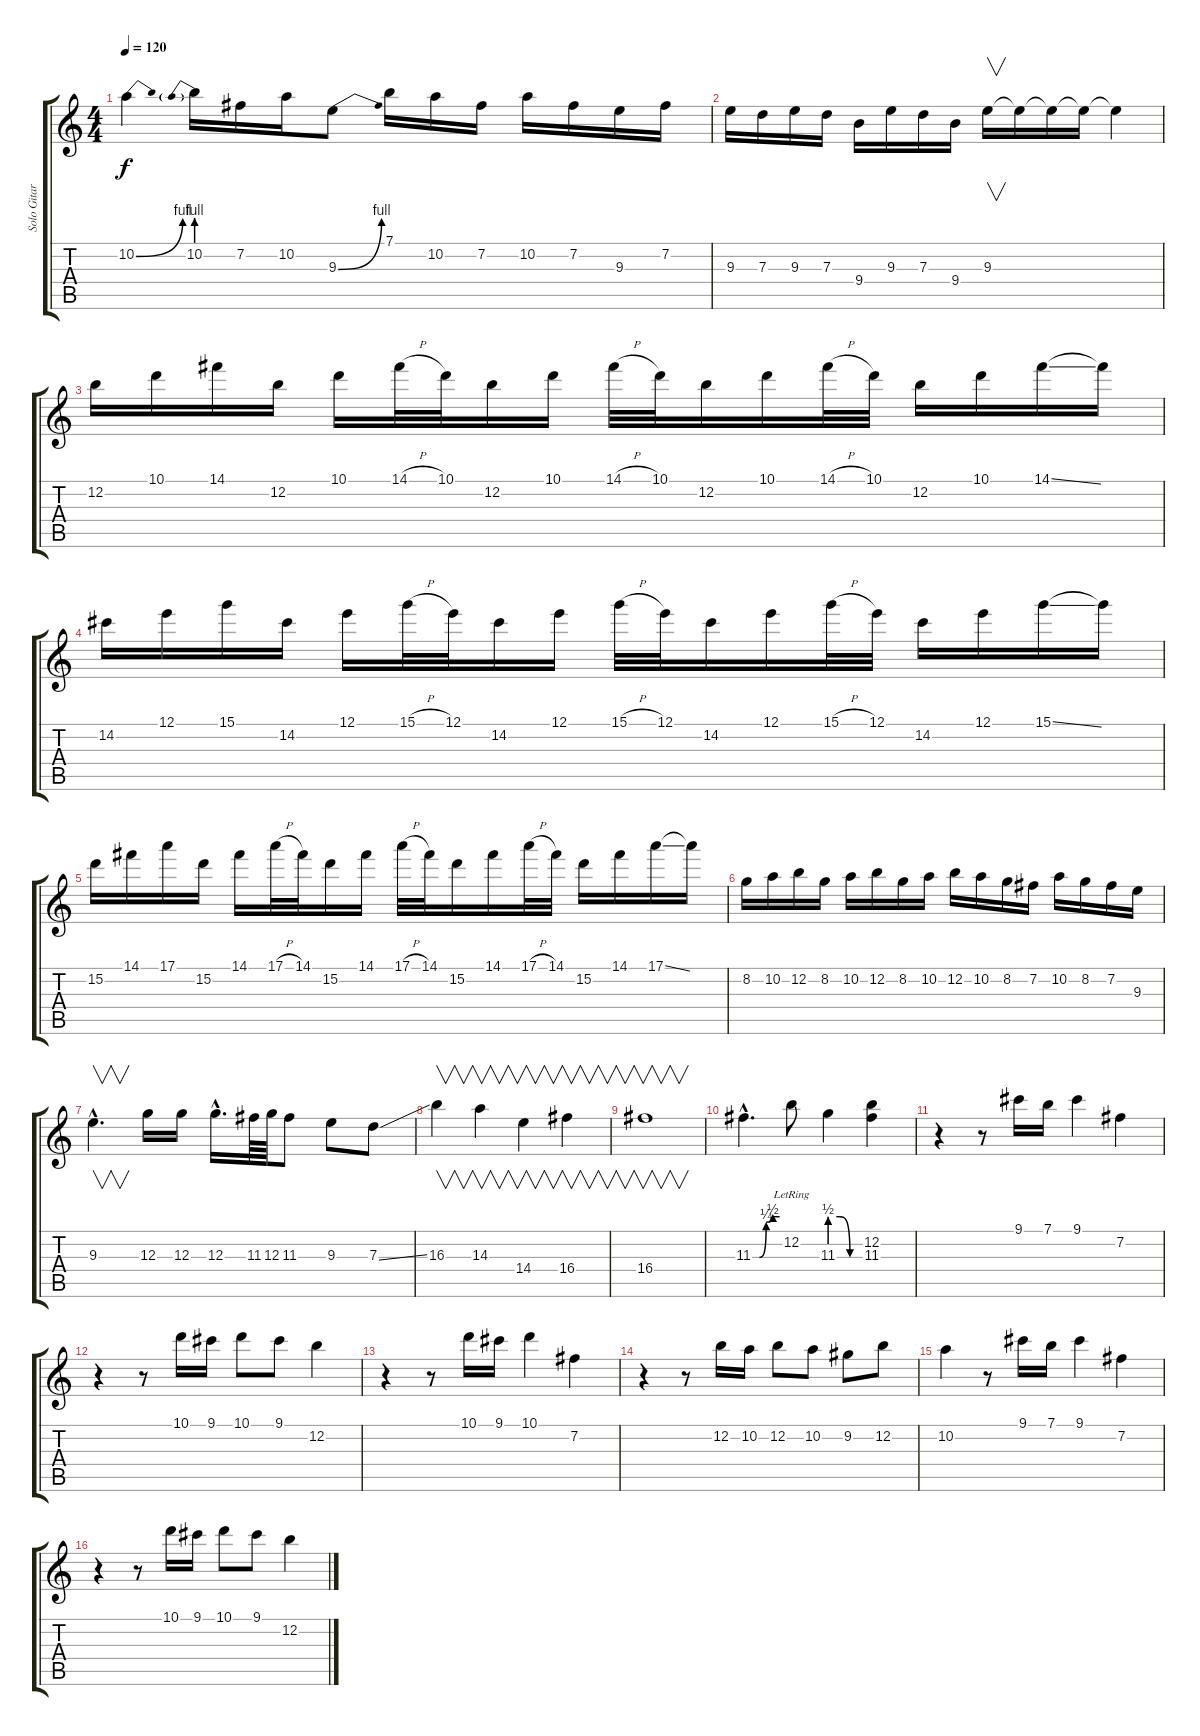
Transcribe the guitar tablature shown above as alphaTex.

\track ("Solo Gitar" "Solo Gitar") {instrument overdrivenguitar}
\staff {score tabs}
\tuning (E4 B3 G3 D3 A2 E2) {hide}
\ts (4 4)
\tempo 120
\clef g2
\ks c
10.2{be (bend 0 0 60 4)}.4{dy f} 10.2{be (prebend 0 4 60 4)}.16 7.2.16 10.2.16 9.3{be (bend 0 0 60 4)}.8 7.1.16 10.2.16 7.2.16 10.2.16 7.2.16 9.3.16 7.2.16 |
9.3.16 7.3.16 9.3.16 7.3.16 9.4.16 9.3.16 7.3.16 9.4.16 9.3.16{v} 9.3{t}.16 9.3{t}.16 9.3{t}.16 9.3{t}.4 |
12.2.16 10.1.16 14.1.16 12.2.16 10.1.16 14.1{h}.32 10.1.32 12.2.16 10.1.16 14.1{h}.32 10.1.32 12.2.16 10.1.16 14.1{h}.32 10.1.32 12.2.16 10.1.16 14.1{ss}.16 14.1{t}.16 |
14.2.16 12.1.16 15.1.16 14.2.16 12.1.16 15.1{h}.32 12.1.32 14.2.16 12.1.16 15.1{h}.32 12.1.32 14.2.16 12.1.16 15.1{h}.32 12.1.32 14.2.16 12.1.16 15.1{ss}.16 15.1{t}.16 |
15.2.16 14.1.16 17.1.16 15.2.16 14.1.16 17.1{h}.32 14.1.32 15.2.16 14.1.16 17.1{h}.32 14.1.32 15.2.16 14.1.16 17.1{h}.32 14.1.32 15.2.16 14.1.16 17.1{ss}.16 17.1{t}.16 |
8.2.16 10.2.16 12.2.16 8.2.16 10.2.16 12.2.16 8.2.16 10.2.16 12.2.16 10.2.16 8.2.16 7.2.16 10.2.16 8.2.16 7.2.16 9.3.16 |
9.3{hac}.4{v d} 12.3.16 12.3.16 12.3{hac}.16{d} 11.3.64 12.3.64 11.3.8 9.3.8 7.3{ss}.8 |
16.3.4{v} 14.3.4{v} 14.4.4{v} 16.4.4{v} |
16.4.1{v} |
11.3{be (custom 0 0 15 0 30 1 45 2 60 2) hac}.4{d} 12.2{lr}.8 11.3{be (custom 0 2 20 2 40 0 60 0)}.4 (12.2 11.3).4 |
r.4 r.8 9.1.16 7.1.16 9.1.4 7.2.4 |
r.4 r.8 10.1.16 9.1.16 10.1.8 9.1.8 12.2.4 |
r.4 r.8 10.1.16 9.1.16 10.1.4 7.2.4 |
r.4 r.8 12.2.16 10.2.16 12.2.8 10.2.8 9.2.8 12.2.8 |
10.2.4 r.8 9.1.16 7.1.16 9.1.4 7.2.4 |
r.4 r.8 10.1.16 9.1.16 10.1.8 9.1.8 12.2.4
